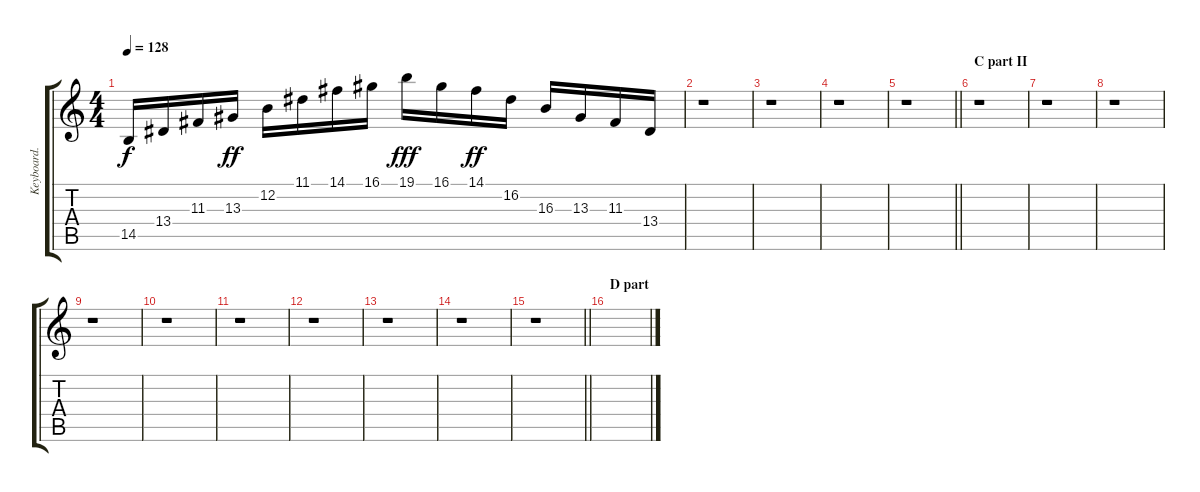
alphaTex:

\track ("Keyboard." "Keyboard.") {instrument acousticgrandpiano}
\staff {score tabs}
\tuning (E4 B3 G3 D3 A2 E2) {hide}
\ts (4 4)
\tempo 128
\clef g2
\ks c
14.5.16{dy f} 13.4.16 11.3.16 13.3.16{txt "" dy ff} 12.2.16 11.1.16 14.1.16 16.1.16 19.1.16{dy fff} 16.1.16 14.1.16{dy ff} 16.2.16 16.3.16 13.3.16 11.3.16 13.4.16 |
r.1 |
r.1 |
r.1 |
\barLineRight lightlight
r.1 |
\section ("" "C part II")
r.1 |
r.1 |
r.1 |
r.1 |
r.1 |
r.1 |
r.1 |
r.1 |
r.1 |
\barLineRight lightlight
r.1 |
\section ("" "D part")
